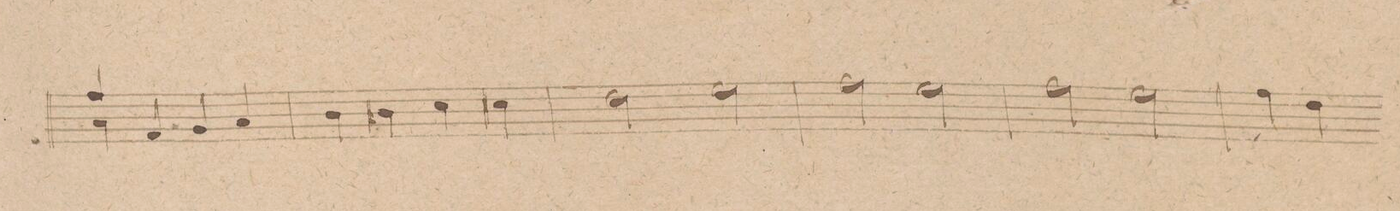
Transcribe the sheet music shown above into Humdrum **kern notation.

**kern	**dynam
*I"Baſso.	*
*clefF4	*
*k[f#c#g#]	*
*met(c|)	*
*M2/2	*
*^	*
4A/	4C#\	.
4ryy	4AA/	.
2ryy	4BB/	.
.	4C#/	.
*v	*v	*
=208	=208
4D\	.
4D#X\	.
4E\	.
4E#X\	.
=209	=209
2F#\	.
2G#\	.
=210	=210
2A\	.
2G#\	.
=211	=211
2A\	.
2G#\	.
=212	=212
4A\	.
4F#\	.
*-	*-
